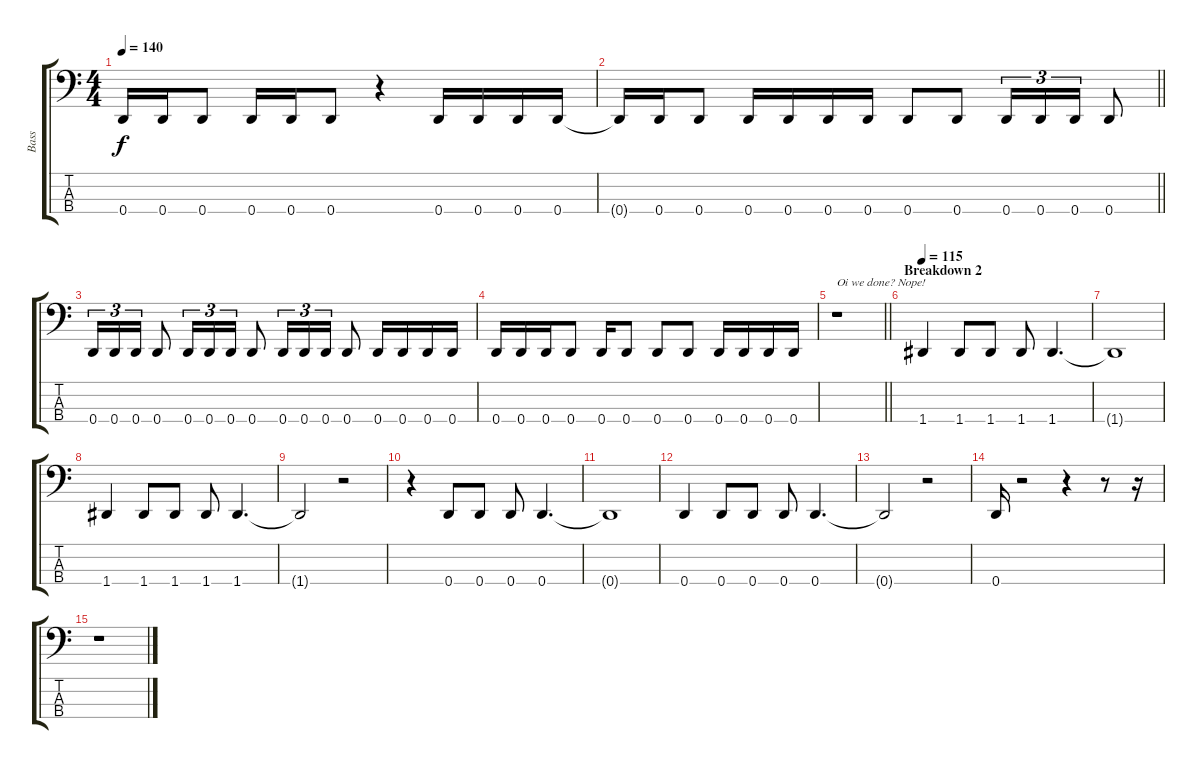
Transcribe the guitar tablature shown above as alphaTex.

\track ("Bass" "Bass") {instrument electricbasspick}
\staff {score tabs}
\tuning (G2 D2 A1 D1) {hide}
\ts (4 4)
\tempo 140
\clef f4
\ks c
0.4.16{dy f} 0.4.16 0.4.8 0.4.16 0.4.16 0.4.8 r.4 0.4.16 0.4.16 0.4.16 0.4.16 |
\barLineRight lightlight
0.4{t}.16 0.4.16 0.4.8 0.4.16 0.4.16 0.4.16 0.4.16 0.4.8 0.4.8 0.4.16{tu (3 2)} 0.4.16{tu (3 2)} 0.4.16{tu (3 2)} 0.4.8 |
0.4.16{tu (3 2)} 0.4.16{tu (3 2)} 0.4.16{tu (3 2)} 0.4.8 0.4.16{tu (3 2)} 0.4.16{tu (3 2)} 0.4.16{tu (3 2)} 0.4.8 0.4.16{tu (3 2)} 0.4.16{tu (3 2)} 0.4.16{tu (3 2)} 0.4.8 0.4.16 0.4.16 0.4.16 0.4.16 |
0.4.16 0.4.16 0.4.16 0.4.8 0.4.16 0.4.8 0.4.8 0.4.8 0.4.16 0.4.16 0.4.16 0.4.16 |
\barLineRight lightlight
r.1{txt "Oi we done? Nope!"} |
\section ("" "Breakdown 2")
\tempo 115
1.4.4 1.4.8 1.4.8 1.4.8 1.4.4{d} |
1.4{t}.1 |
1.4.4 1.4.8 1.4.8 1.4.8 1.4.4{d} |
1.4{t}.2 r.2 |
r.4 0.4.8 0.4.8 0.4.8 0.4.4{d} |
0.4{t}.1 |
0.4.4 0.4.8 0.4.8 0.4.8 0.4.4{d} |
0.4{t}.2 r.2 |
0.4.16 r.2 r.4 r.8 r.16 |
r.1
